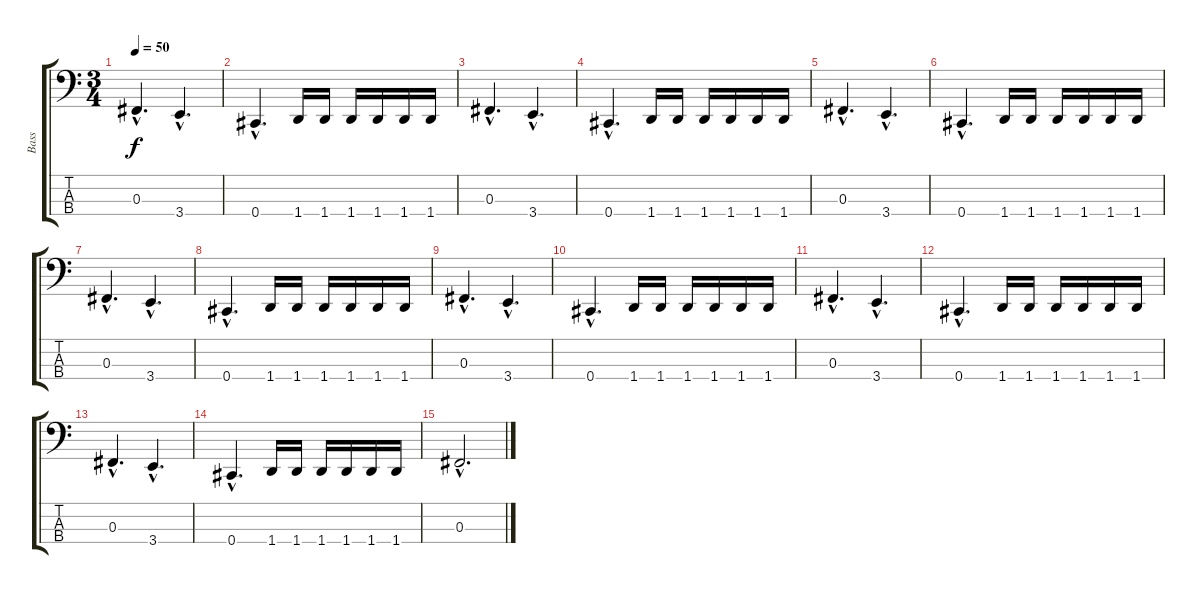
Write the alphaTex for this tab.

\track ("Bass" "Bass") {instrument electricbasspick}
\staff {score tabs}
\tuning (E2 B1 Gb1 Db1) {hide}
\ts (3 4)
\tempo 50
\clef f4
\ks c
0.3{hac}.4{d dy f} 3.4{hac}.4{d} |
0.4{hac}.4{d} 1.4.16 1.4.16 1.4.16 1.4.16 1.4.16 1.4.16 |
0.3{hac}.4{d} 3.4{hac}.4{d} |
0.4{hac}.4{d} 1.4.16 1.4.16 1.4.16 1.4.16 1.4.16 1.4.16 |
0.3{hac}.4{d} 3.4{hac}.4{d} |
0.4{hac}.4{d} 1.4.16 1.4.16 1.4.16 1.4.16 1.4.16 1.4.16 |
0.3{hac}.4{d} 3.4{hac}.4{d} |
0.4{hac}.4{d} 1.4.16 1.4.16 1.4.16 1.4.16 1.4.16 1.4.16 |
0.3{hac}.4{d} 3.4{hac}.4{d} |
0.4{hac}.4{d} 1.4.16 1.4.16 1.4.16 1.4.16 1.4.16 1.4.16 |
0.3{hac}.4{d} 3.4{hac}.4{d} |
0.4{hac}.4{d} 1.4.16 1.4.16 1.4.16 1.4.16 1.4.16 1.4.16 |
0.3{hac}.4{d} 3.4{hac}.4{d} |
0.4{hac}.4{d} 1.4.16 1.4.16 1.4.16 1.4.16 1.4.16 1.4.16 |
0.3{hac}.2{d}
